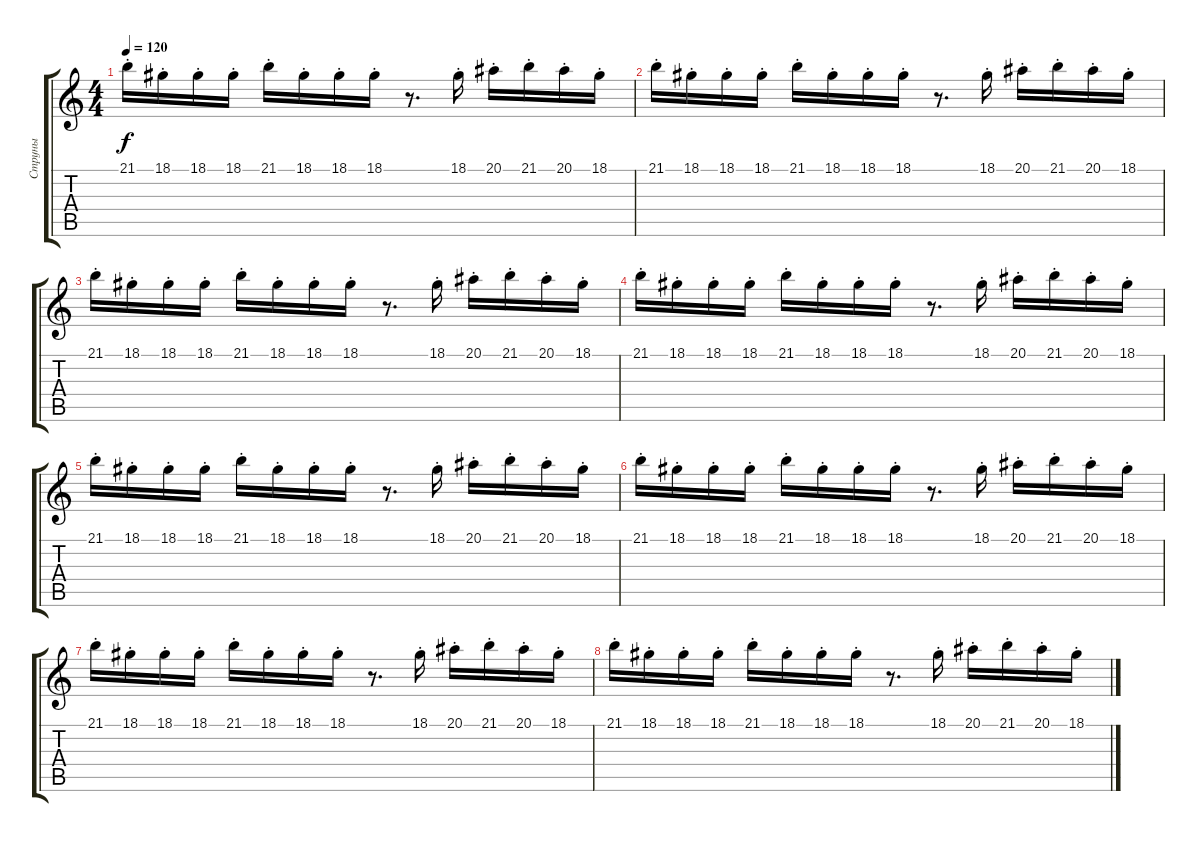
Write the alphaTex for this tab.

\track ("Струны" "Струны") {instrument stringensemble1}
\staff {score tabs}
\tuning (D4 A3 F3 C3 G2 D2) {hide}
\ts (4 4)
\tempo 120
\clef g2
\ks c
21.1{st}.16{dy f} 18.1{st}.16 18.1{st}.16 18.1{st}.16 21.1{st}.16 18.1{st}.16 18.1{st}.16 18.1{st}.16 r.8{d} 18.1{st}.16 20.1{st}.16 21.1{st}.16 20.1{st}.16 18.1{st}.16 |
21.1{st}.16 18.1{st}.16 18.1{st}.16 18.1{st}.16 21.1{st}.16 18.1{st}.16 18.1{st}.16 18.1{st}.16 r.8{d} 18.1{st}.16 20.1{st}.16 21.1{st}.16 20.1{st}.16 18.1{st}.16 |
21.1{st}.16 18.1{st}.16 18.1{st}.16 18.1{st}.16 21.1{st}.16 18.1{st}.16 18.1{st}.16 18.1{st}.16 r.8{d} 18.1{st}.16 20.1{st}.16 21.1{st}.16 20.1{st}.16 18.1{st}.16 |
21.1{st}.16 18.1{st}.16 18.1{st}.16 18.1{st}.16 21.1{st}.16 18.1{st}.16 18.1{st}.16 18.1{st}.16 r.8{d} 18.1{st}.16 20.1{st}.16 21.1{st}.16 20.1{st}.16 18.1{st}.16 |
21.1{st}.16 18.1{st}.16 18.1{st}.16 18.1{st}.16 21.1{st}.16 18.1{st}.16 18.1{st}.16 18.1{st}.16 r.8{d} 18.1{st}.16 20.1{st}.16 21.1{st}.16 20.1{st}.16 18.1{st}.16 |
21.1{st}.16 18.1{st}.16 18.1{st}.16 18.1{st}.16 21.1{st}.16 18.1{st}.16 18.1{st}.16 18.1{st}.16 r.8{d} 18.1{st}.16 20.1{st}.16 21.1{st}.16 20.1{st}.16 18.1{st}.16 |
21.1{st}.16 18.1{st}.16 18.1{st}.16 18.1{st}.16 21.1{st}.16 18.1{st}.16 18.1{st}.16 18.1{st}.16 r.8{d} 18.1{st}.16 20.1{st}.16 21.1{st}.16 20.1{st}.16 18.1{st}.16 |
21.1{st}.16 18.1{st}.16 18.1{st}.16 18.1{st}.16 21.1{st}.16 18.1{st}.16 18.1{st}.16 18.1{st}.16 r.8{d} 18.1{st}.16 20.1{st}.16 21.1{st}.16 20.1{st}.16 18.1{st}.16
